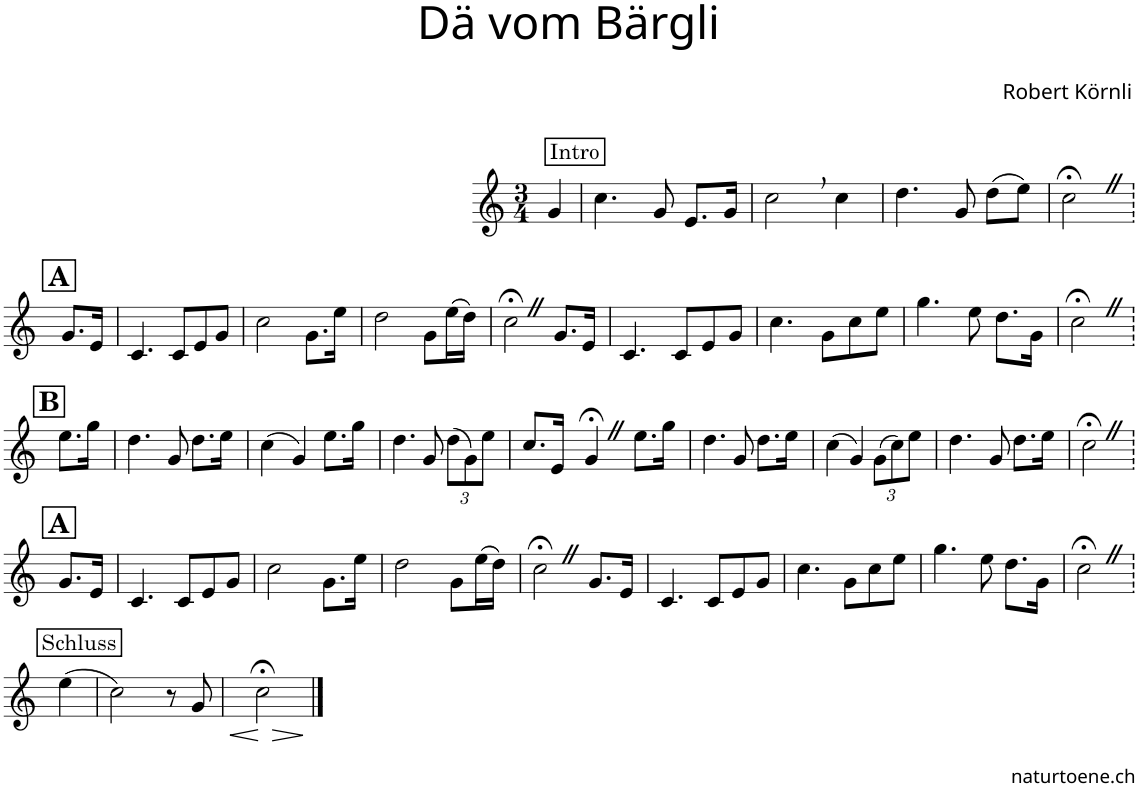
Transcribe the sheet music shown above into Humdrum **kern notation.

**kern	**dynam
*part1	*part1
*staff1	*staff1
*I"Alphorn	*
*I'Alphn.	*
*clefG2	*
*Trd4c6	*
*k[]	*
*M3/4	*
!!LO:REH:place=s1:a:cj:fs=11:t=Intro
=	=
4g/	.
=1	=1
4.cc\	.
8g/	.
8.e/L	.
16g/Jk	.
=2	=2
2cc,\	.
4cc\	.
=3	=3
4.dd\	.
8g/	.
(8dd\L	.
8ee\J)	.
=4	=4
2cc;<Z\	.
!!LO:LB:g=z
!!LO:REH:place=s1:a:B:cj:fs=14:t=A
=4X1	=4X1
8.g/L	.
16e/Jk	.
=5	=5
4.c/	.
8c/L	.
8e/	.
8g/J	.
=6	=6
2cc\	.
8.g\L	.
16ee\Jk	.
=7	=7
2dd\	.
8g\L	.
(16ee\L	.
16dd\JJ)	.
=8	=8
2cc;<Z\	.
8.g/L	.
16e/Jk	.
=9	=9
4.c/	.
8c/L	.
8e/	.
8g/J	.
=10	=10
4.cc\	.
8g\L	.
8cc\	.
8ee\J	.
=11	=11
4.gg\	.
8ee\	.
8.dd\L	.
16g\Jk	.
=12	=12
2cc;<Z\	.
!!LO:LB:g=z
!!LO:REH:place=s1:a:B:cj:fs=14:t=B
=12X2	=12X2
8.ee\L	.
16gg\Jk	.
=13	=13
4.dd\	.
8g/	.
8.dd\L	.
16ee\Jk	.
=14	=14
(4cc\	.
4g/)	.
8.ee\L	.
16gg\Jk	.
=15	=15
4.dd\	.
8g/	.
*Xbrackettup	*
(12dd\L	.
12g\)	.
12ee\J	.
=16	=16
8.cc/L	.
16e/Jk	.
4g;<Z/	.
8.ee\L	.
16gg\Jk	.
=17	=17
4.dd\	.
8g/	.
8.dd\L	.
16ee\Jk	.
=18	=18
(4cc\	.
4g/)	.
(12g\L	.
12cc\)	.
12ee\J	.
=19	=19
4.dd\	.
8g/	.
8.dd\L	.
16ee\Jk	.
=20	=20
2cc;<Z\	.
!!LO:LB:g=z
!!LO:REH:place=s1:a:B:cj:fs=14:t=A
=20X3	=20X3
8.g/L	.
16e/Jk	.
=21	=21
4.c/	.
8c/L	.
8e/	.
8g/J	.
=22	=22
2cc\	.
8.g\L	.
16ee\Jk	.
=23	=23
2dd\	.
8g\L	.
(16ee\L	.
16dd\JJ)	.
=24	=24
2cc;<Z\	.
8.g/L	.
16e/Jk	.
=25	=25
4.c/	.
8c/L	.
8e/	.
8g/J	.
=26	=26
4.cc\	.
8g\L	.
8cc\	.
8ee\J	.
=27	=27
4.gg\	.
8ee\	.
8.dd\L	.
16g\Jk	.
=28	=28
2cc;<Z\	.
!!LO:LB:g=z
!!LO:REH:place=s1:a:cj:fs=11:t=Schluss
=28X4	=28X4
(4ee\	.
=29	=29
2cc\)	.
8r	.
8g/	.
=30	=30
!	!LO:HP:b
!	!LO:HP:n=1:b
2cc;<\	< >
.	[ ]
==	==
*-	*-
